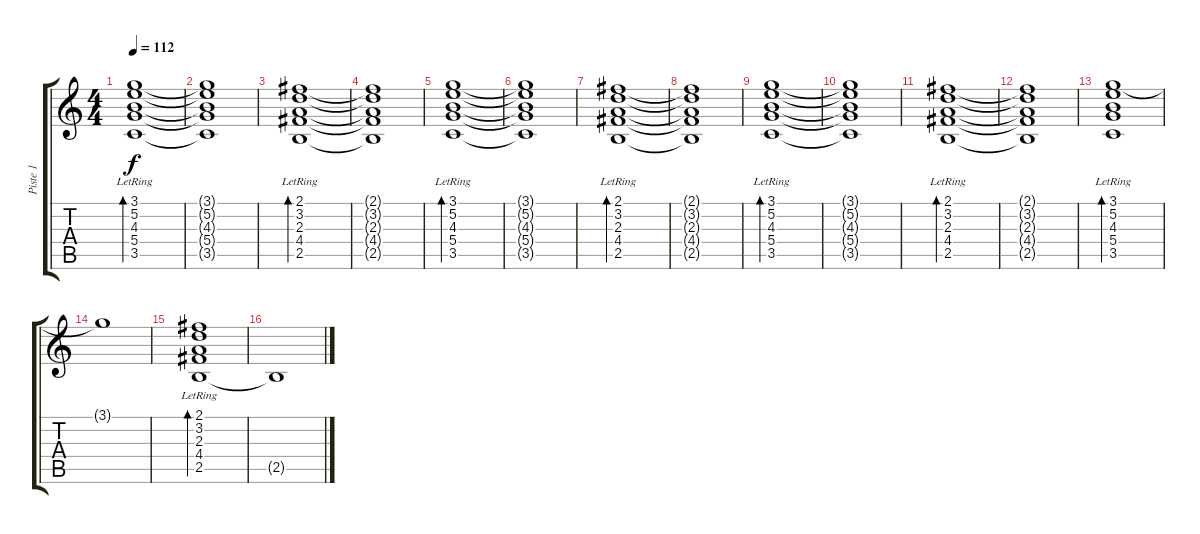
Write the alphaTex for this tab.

\track ("Piste 1" "Piste 1") {instrument acousticguitarnylon}
\staff {score tabs}
\tuning (E4 B3 G3 D3 A2 E2) {hide}
\ts (4 4)
\tempo 112
\clef g2
\ks c
(3.1{lr} 5.2{lr} 4.3{lr} 5.4 3.5{lr}).1{bd 480 dy f volume 13 balance 8 instrument electricguitarjazz} |
(3.1{t} 5.2{t} 4.3{t} 5.4{t} 3.5{t}).1 |
(2.1{lr} 3.2{lr} 2.3{lr} 4.4{lr} 2.5{lr}).1{bd 480} |
(2.1{t} 3.2{t} 2.3{t} 4.4{t} 2.5{t}).1 |
(3.1{lr} 5.2{lr} 4.3{lr} 5.4{lr} 3.5{lr}).1{bd 480} |
(3.1{t} 5.2{t} 4.3{t} 5.4{t} 3.5{t}).1 |
(2.1{lr} 3.2{lr} 2.3{lr} 4.4 2.5{lr}).1{bd 480} |
(2.1{t} 3.2{t} 2.3{t} 4.4{t} 2.5{t}).1 |
(3.1{lr} 5.2 4.3 5.4 3.5).1{bd 480} |
(3.1{t} 5.2{t} 4.3{t} 5.4{t} 3.5{t}).1 |
(2.1 3.2 2.3 4.4 2.5{lr}).1{bd 480} |
(2.1{t} 3.2{t} 2.3{t} 4.4{t} 2.5{t}).1 |
(3.1{lr} 5.2 4.3 5.4 3.5).1{bd 480} |
3.1{t}.1 |
(2.1 3.2 2.3 4.4 2.5{lr}).1{bd 480} |
2.5{t}.1
